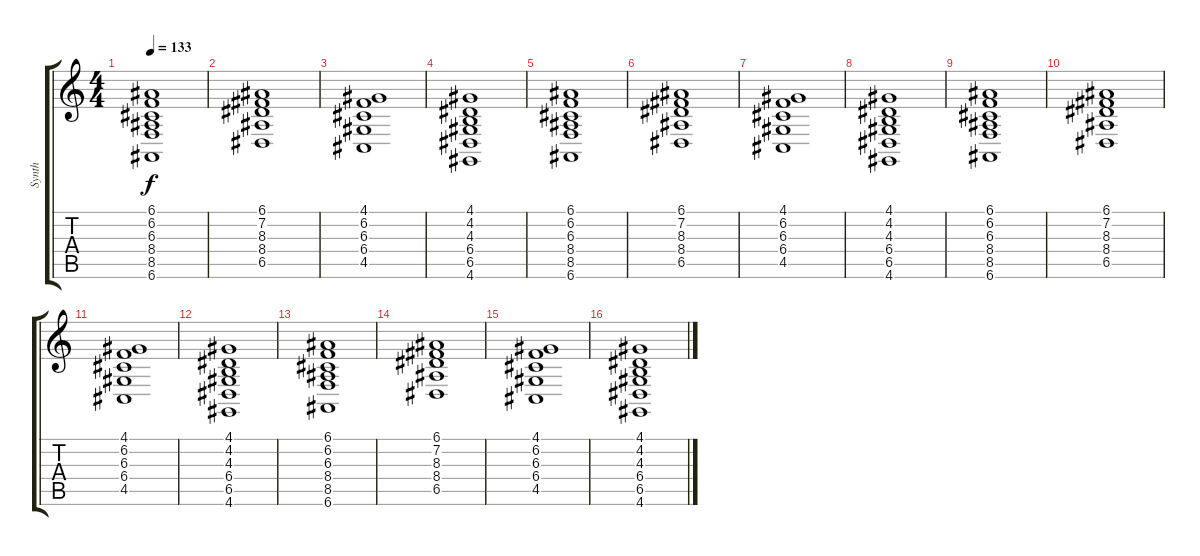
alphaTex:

\track ("Synth" "Synth") {instrument pad7halo}
\staff {score tabs}
\tuning (E4 B3 G3 D3 A2 E2) {hide}
\ts (4 4)
\tempo 133
\clef g2
\ks c
(6.1 6.2 6.3 8.4 8.5 6.6).1{dy f} |
(6.1 7.2 8.3 8.4 6.5).1 |
(4.1 6.2 6.3 6.4 4.5).1 |
(4.1 4.2 4.3 6.4 6.5 4.6).1 |
(6.1 6.2 6.3 8.4 8.5 6.6).1 |
(6.1 7.2 8.3 8.4 6.5).1 |
(4.1 6.2 6.3 6.4 4.5).1 |
(4.1 4.2 4.3 6.4 6.5 4.6).1 |
(6.1 6.2 6.3 8.4 8.5 6.6).1 |
(6.1 7.2 8.3 8.4 6.5).1 |
(4.1 6.2 6.3 6.4 4.5).1 |
(4.1 4.2 4.3 6.4 6.5 4.6).1 |
(6.1 6.2 6.3 8.4 8.5 6.6).1 |
(6.1 7.2 8.3 8.4 6.5).1 |
(4.1 6.2 6.3 6.4 4.5).1 |
(4.1 4.2 4.3 6.4 6.5 4.6).1
